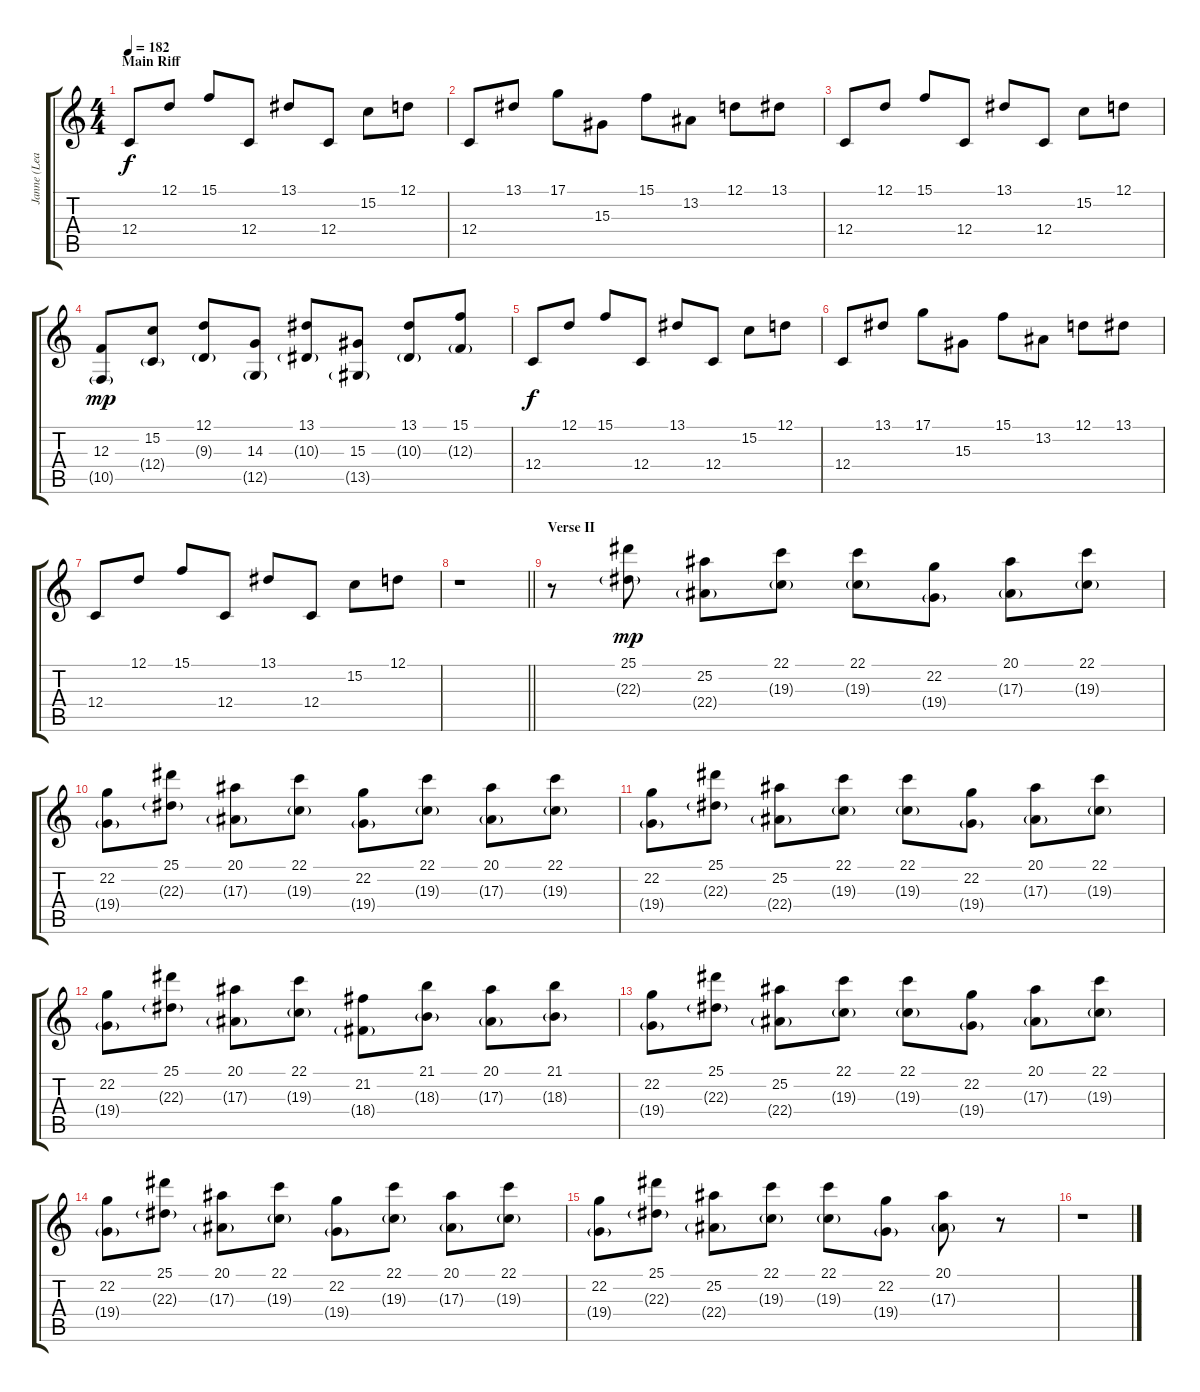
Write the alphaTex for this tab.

\track ("Janne (Lead I)" "Janne (Lea") {instrument lead2sawtooth}
\staff {score tabs}
\tuning (D4 A3 F3 C3 G2 D2) {hide}
\ts (4 4)
\section ("" "Main Riff")
\tempo 182
\clef g2
\ks c
12.4.8{dy f volume 10 instrument lead2sawtooth} 12.1.8 15.1.8 12.4.8 13.1.8 12.4.8 15.2.8 12.1.8 |
12.4.8 13.1.8 17.1.8 15.3.8 15.1.8 13.2.8 12.1.8 13.1.8 |
12.4.8 12.1.8 15.1.8 12.4.8 13.1.8 12.4.8 15.2.8 12.1.8 |
(12.3 10.5{g}).8{dy mp volume 13 instrument stringensemble1} (15.2 12.4{g}).8 (12.1 9.3{g}).8 (14.3 12.5{g}).8 (13.1 10.3{g}).8 (15.3 13.5{g}).8 (13.1 10.3{g}).8 (15.1 12.3{g}).8 |
12.4.8{dy f volume 10 instrument lead2sawtooth} 12.1.8 15.1.8 12.4.8 13.1.8 12.4.8 15.2.8 12.1.8 |
12.4.8 13.1.8 17.1.8 15.3.8 15.1.8 13.2.8 12.1.8 13.1.8 |
12.4.8 12.1.8 15.1.8 12.4.8 13.1.8 12.4.8 15.2.8 12.1.8 |
\barLineRight lightlight
r.1 |
\section ("" "Verse II")
r.8 (25.1 22.3{g}).8{dy mp volume 11 instrument stringensemble1} (25.2 22.4{g}).8 (22.1 19.3{g}).8 (22.1 19.3{g}).8 (22.2 19.4{g}).8 (20.1 17.3{g}).8 (22.1 19.3{g}).8 |
(22.2 19.4{g}).8 (25.1 22.3{g}).8 (20.1 17.3{g}).8 (22.1 19.3{g}).8 (22.2 19.4{g}).8 (22.1 19.3{g}).8 (20.1 17.3{g}).8 (22.1 19.3{g}).8 |
(22.2 19.4{g}).8 (25.1 22.3{g}).8 (25.2 22.4{g}).8 (22.1 19.3{g}).8 (22.1 19.3{g}).8 (22.2 19.4{g}).8 (20.1 17.3{g}).8 (22.1 19.3{g}).8 |
(22.2 19.4{g}).8 (25.1 22.3{g}).8 (20.1 17.3{g}).8 (22.1 19.3{g}).8 (21.2 18.4{g}).8 (21.1 18.3{g}).8 (20.1 17.3{g}).8 (21.1 18.3{g}).8 |
(22.2 19.4{g}).8 (25.1 22.3{g}).8 (25.2 22.4{g}).8 (22.1 19.3{g}).8 (22.1 19.3{g}).8 (22.2 19.4{g}).8 (20.1 17.3{g}).8 (22.1 19.3{g}).8 |
(22.2 19.4{g}).8 (25.1 22.3{g}).8 (20.1 17.3{g}).8 (22.1 19.3{g}).8 (22.2 19.4{g}).8 (22.1 19.3{g}).8 (20.1 17.3{g}).8 (22.1 19.3{g}).8 |
(22.2 19.4{g}).8 (25.1 22.3{g}).8 (25.2 22.4{g}).8 (22.1 19.3{g}).8 (22.1 19.3{g}).8 (22.2 19.4{g}).8 (20.1 17.3{g}).8 r.8{volume 0} |
r.1
